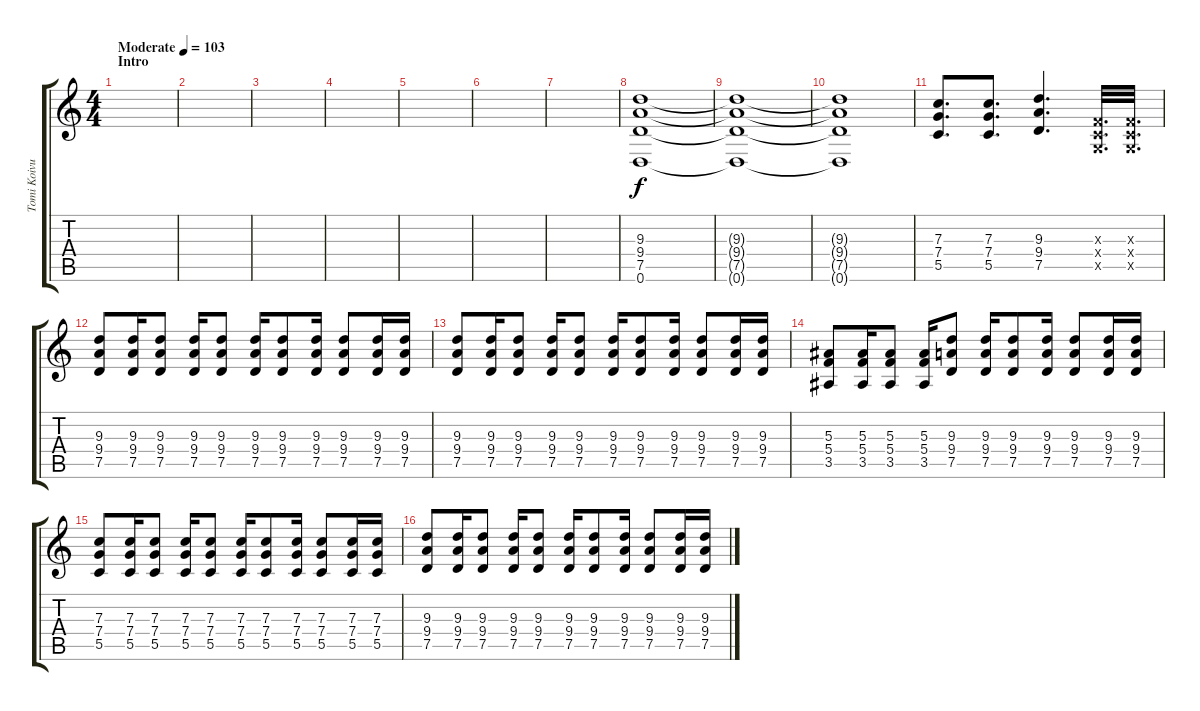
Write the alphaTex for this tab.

\track ("Tomi Koivusaari rhythm" "Tomi Koivu") {instrument distortionguitar}
\staff {score tabs}
\tuning (D4 A3 F3 C3 G2 D2) {hide}
\ts (4 4)
\section ("" "Intro")
\tempo (103 "Moderate")
\clef g2
\ks c
|
|
|
|
|
|
|
(9.3 9.4 7.5 0.6).1 |
(9.3{t} 9.4{t} 7.5{t} 0.6{t}).1 |
(9.3{t} 9.4{t} 7.5{t} 0.6{t}).1 |
(7.3 7.4 5.5).8{d} (7.3 7.4 5.5).8{d} (9.3 9.4 7.5).4{d} (0.3{x} 0.4{x} 0.5{x}).32{d} (0.3{x} 0.4{x} 0.5{x}).32{d} |
(9.3 9.4 7.5).8 (9.3 9.4 7.5).16 (9.3 9.4 7.5).8 (9.3 9.4 7.5).16 (9.3 9.4 7.5).8 (9.3 9.4 7.5).16 (9.3 9.4 7.5).8 (9.3 9.4 7.5).16 (9.3 9.4 7.5).8 (9.3 9.4 7.5).16 (9.3 9.4 7.5).16 |
(9.3 9.4 7.5).8 (9.3 9.4 7.5).16 (9.3 9.4 7.5).8 (9.3 9.4 7.5).16 (9.3 9.4 7.5).8 (9.3 9.4 7.5).16 (9.3 9.4 7.5).8 (9.3 9.4 7.5).16 (9.3 9.4 7.5).8 (9.3 9.4 7.5).16 (9.3 9.4 7.5).16 |
(5.3 5.4 3.5).8 (5.3 5.4 3.5).16 (5.3 5.4 3.5).8 (5.3 5.4 3.5).16 (9.3 9.4 7.5).8 (9.3 9.4 7.5).16 (9.3 9.4 7.5).8 (9.3 9.4 7.5).16 (9.3 9.4 7.5).8 (9.3 9.4 7.5).16 (9.3 9.4 7.5).16 |
(7.3 7.4 5.5).8 (7.3 7.4 5.5).16 (7.3 7.4 5.5).8 (7.3 7.4 5.5).16 (7.3 7.4 5.5).8 (7.3 7.4 5.5).16 (7.3 7.4 5.5).8 (7.3 7.4 5.5).16 (7.3 7.4 5.5).8 (7.3 7.4 5.5).16 (7.3 7.4 5.5).16 |
(9.3 9.4 7.5).8 (9.3 9.4 7.5).16 (9.3 9.4 7.5).8 (9.3 9.4 7.5).16 (9.3 9.4 7.5).8 (9.3 9.4 7.5).16 (9.3 9.4 7.5).8 (9.3 9.4 7.5).16 (9.3 9.4 7.5).8 (9.3 9.4 7.5).16 (9.3 9.4 7.5).16
